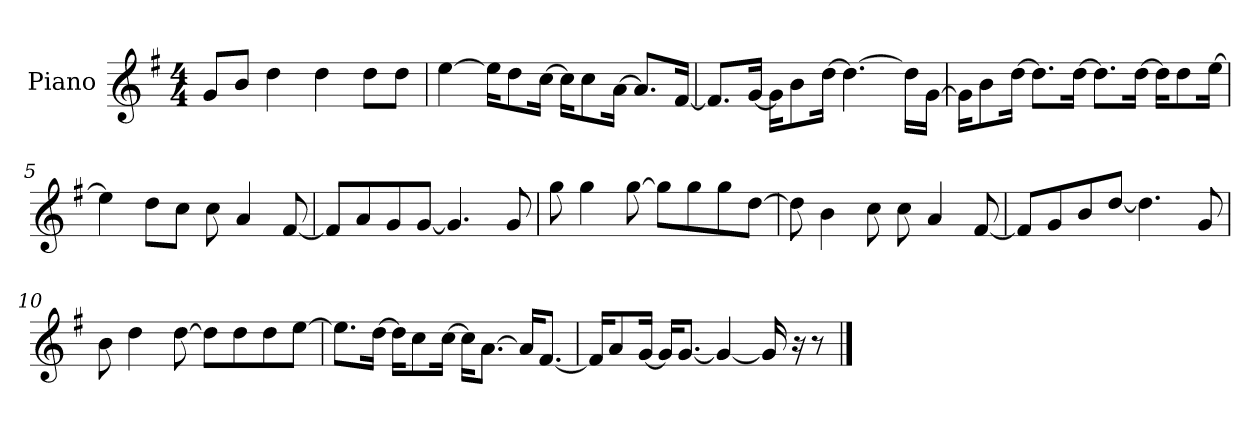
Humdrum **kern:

**kern
*part1
*staff1
*I"Piano
*I'P-no
*clefG2
*k[f#]
*M4/4
*MM90
=1
8g/L
8b/J
4dd\
4dd\
8dd\L
8dd\J
=2
[4ee\
16ee\KL]
8dd\
[16cc\Jk
16cc\KL]
8cc\
[16a\Jk
8.a/L]
[16f#/Jk
=3
8.f#/L]
[16g/Jk
16g\KL]
8b\
[16dd\Jk
4.dd\_
16dd\LL]
[16g\JJ
=4
16g\KL]
8b\
[16dd\Jk
8.dd\L]
[16dd\Jk
8.dd\L]
[16dd\Jk
16dd\KL]
8dd\
[16ee\Jk
!!LO:LB:g=z
=5
4ee\]
8dd\L
8cc\J
8cc\
4a/
[8f#/
=6
8f#/L]
8a/
8g/
[8g/J
4.g/]
8g/
=7
8gg\
4gg\
[8gg\
8gg\L]
8gg\
8gg\
[8dd\J
=8
8dd\]
4b\
8cc\
8cc\
4a/
[8f#/
=9
8f#/L]
8g/
8b/
[8dd/J
4.dd\]
8g/
=10
8b\
4dd\
[8dd\
8dd\L]
8dd\
8dd\
[8ee\J
!!LO:LB:g=z
=11
8.ee\L]
[16dd\Jk
16dd\KL]
8cc\
[16cc\Jk
16cc\KL]
[8.a\J
16a/KL]
[8.f#/J
=12
16f#/KL]
8a/
[16g/Jk
16g/KL]
[8.g/J
4g/_
16g/]
16r
8r
==
*-
